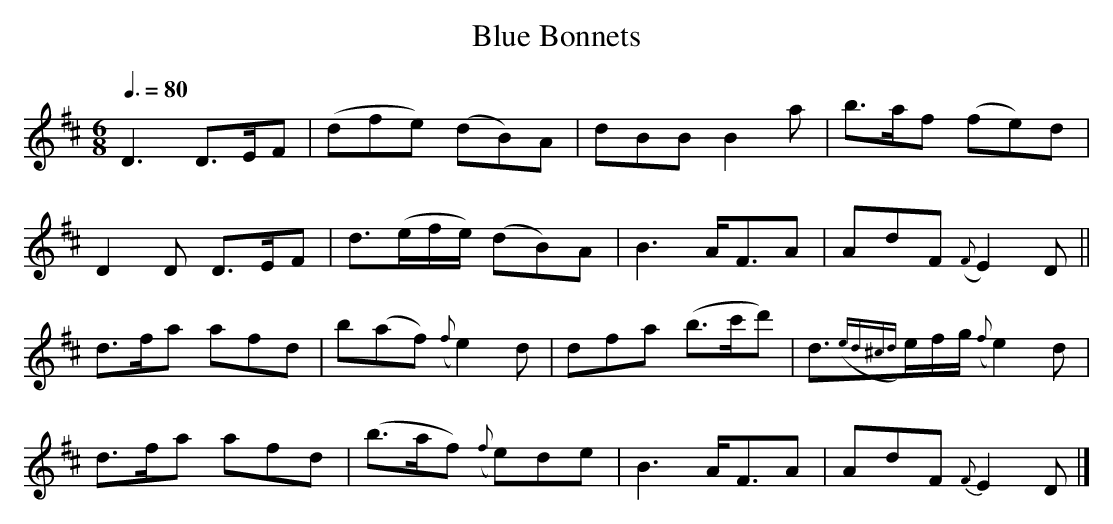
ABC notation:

X:1
T:Blue Bonnets
M:6/8
L:1/8
Q:3/8=80
K:D
D3  D>EF|(dfe)       (dB)A|dBB  B2a    |b>af                  (fe)d |
D2D D>EF| d>(ef/e/)  (dB)A|B3   A<FA   |AdF                ({F}E2)D||
d>fa afd| b(af)   ({f}e2)d|dfa (b>c'd')|d3/({ed^cd}e/)f/g/ ({f}e2)d |
d>fa afd|(b>af)   ({f}e)de|B3   A<FA   |AdF                 {F}E2 D|]
